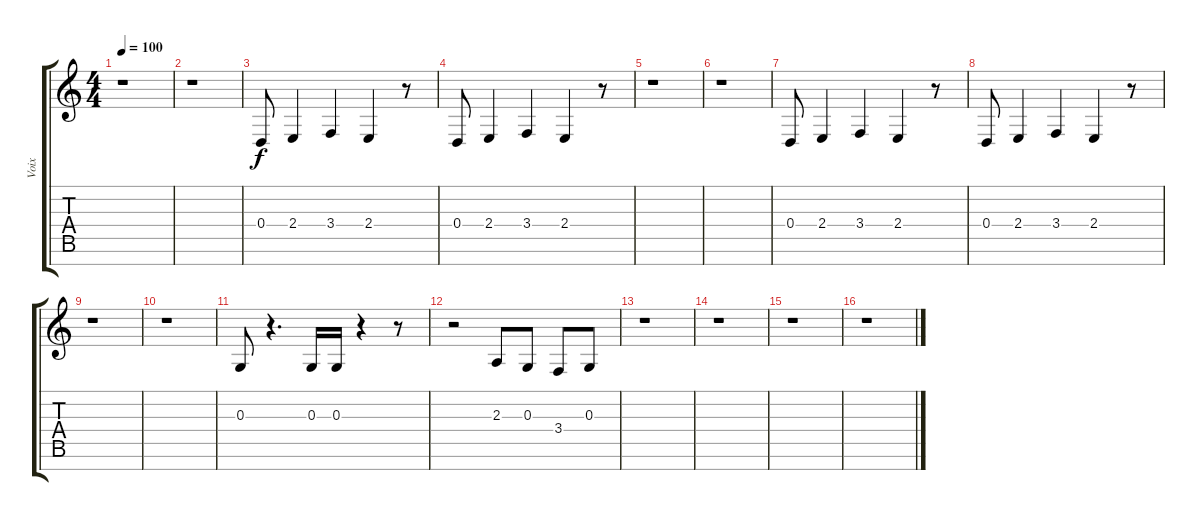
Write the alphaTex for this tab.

\track ("Voix" "Voix") {instrument lead6voice}
\staff {score tabs}
\tuning (E4 B3 G3 D3 A2 E2 B1) {hide}
\ts (4 4)
\tempo 100
\clef g2
\ks c
r.1{dy f} |
r.1 |
0.4.8 2.4.4 3.4.4 2.4.4 r.8 |
0.4.8 2.4.4 3.4.4 2.4.4 r.8 |
r.1 |
r.1 |
0.4.8 2.4.4 3.4.4 2.4.4 r.8 |
0.4.8 2.4.4 3.4.4 2.4.4 r.8 |
r.1 |
r.1 |
0.3.8 r.4{d} 0.3.16 0.3.16 r.4 r.8 |
r.2 2.3.8 0.3.8 3.4.8 0.3.8 |
r.1 |
r.1 |
r.1 |
r.1
